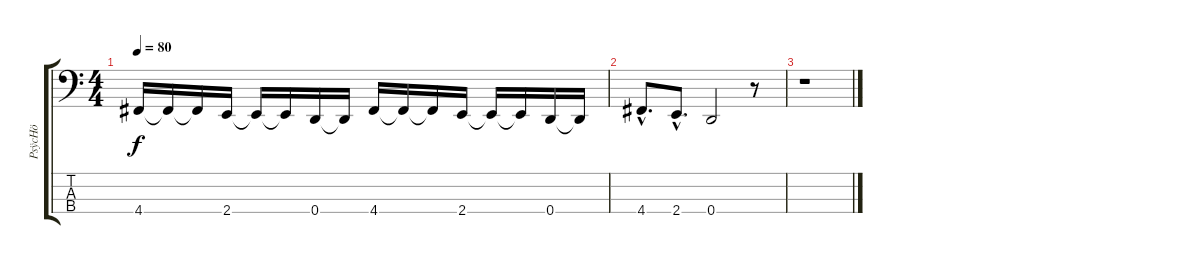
\track ("PsÿcHö" "PsÿcHö") {instrument slapbass1}
\staff {score tabs}
\tuning (G2 D2 A1 D1) {hide}
\ts (4 4)
\tempo 80
\clef f4
\ks c
4.4.16{dy f} 4.4{t}.16 4.4{t}.16 2.4.16 2.4{t}.16 2.4{t}.16 0.4.16 0.4{t}.16 4.4.16 4.4{t}.16 4.4{t}.16 2.4.16 2.4{t}.16 2.4{t}.16 0.4.16 0.4{t}.16 |
4.4{hac}.8{d} 2.4{hac}.8{d} 0.4.2 r.8 |
r.1
